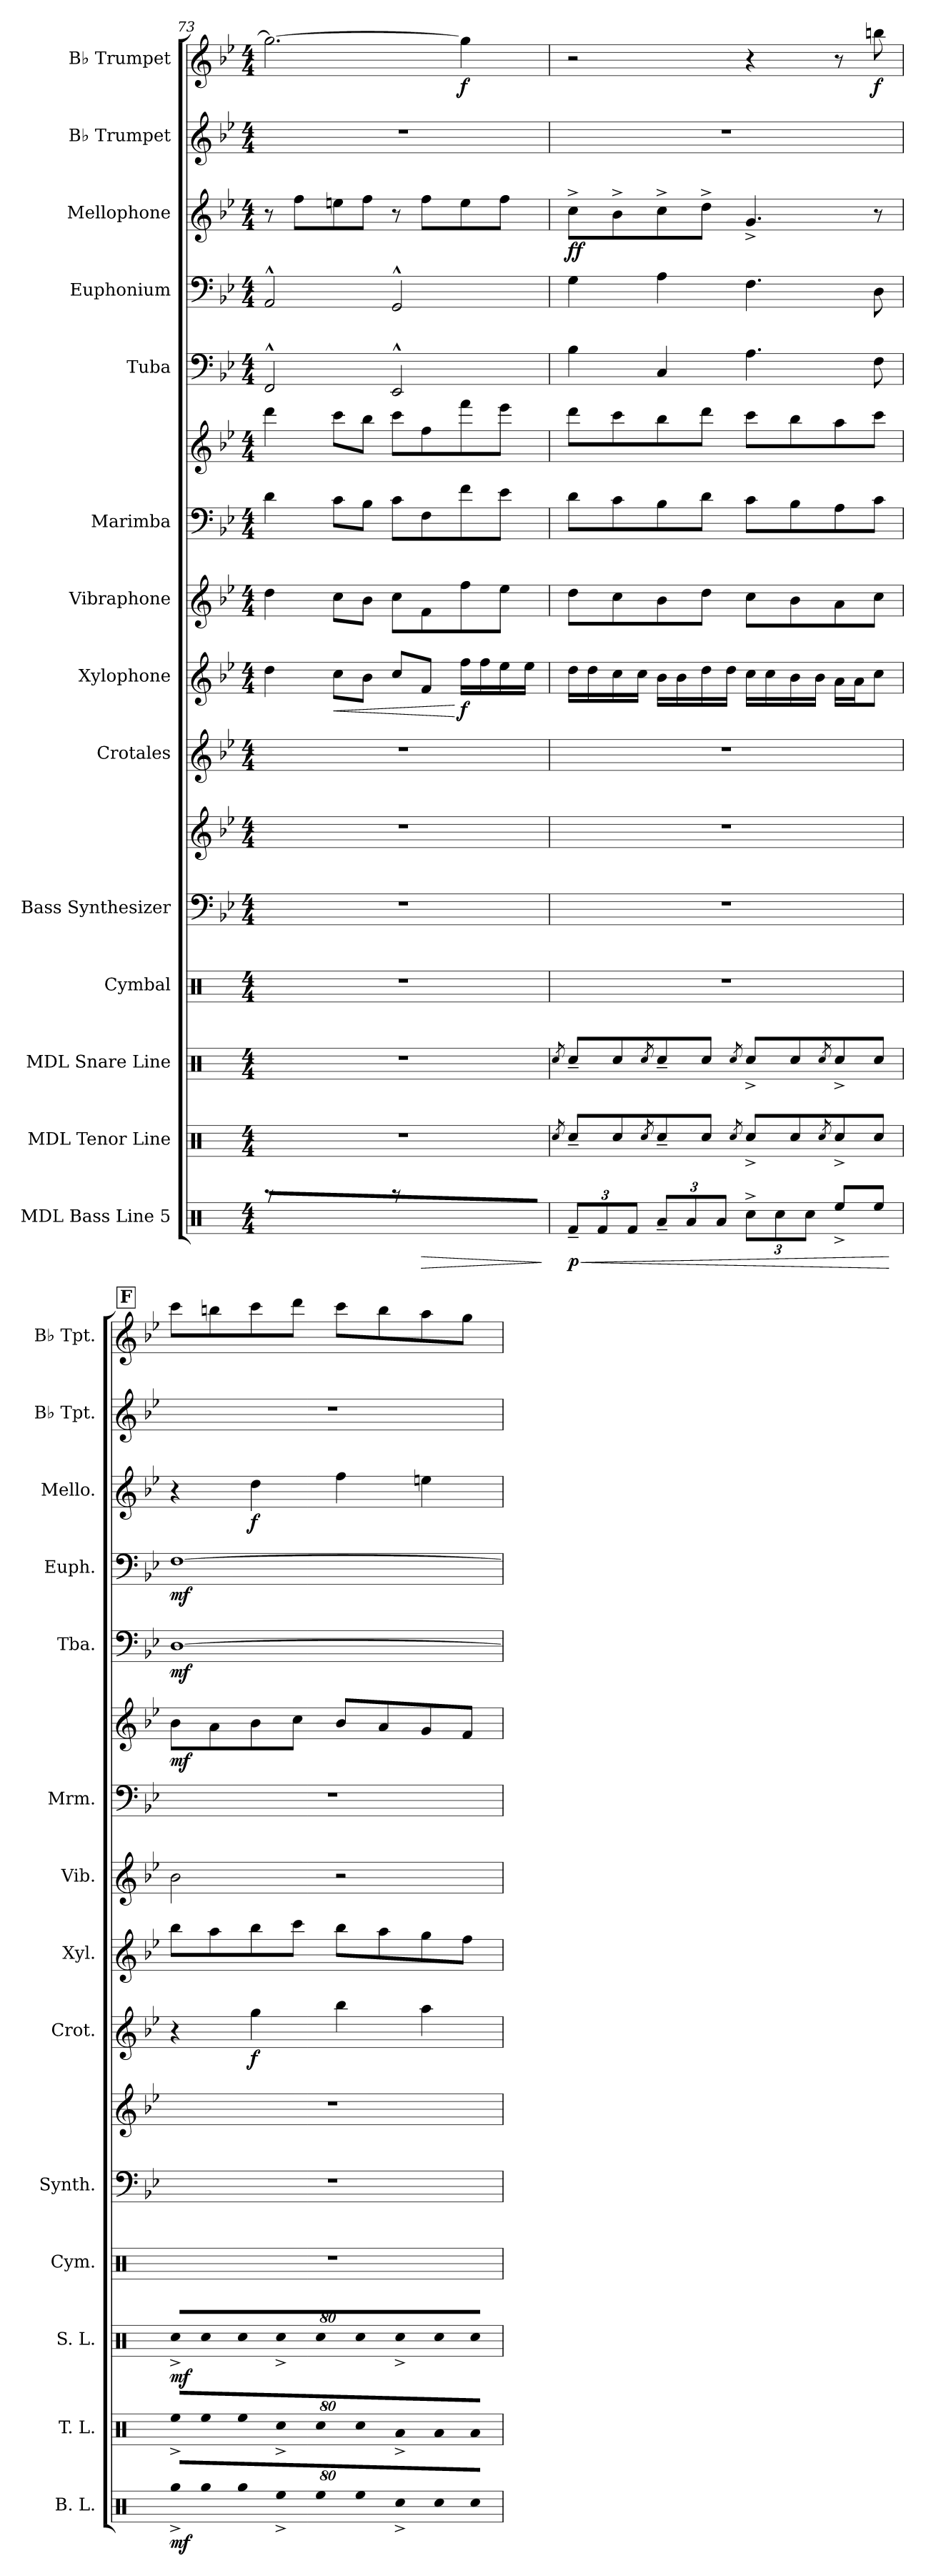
**kern	**dynam	**kern	**dynam	**kern	**dynam	**kern	**kern	**kern	**kern	**dynam	**kern	**dynam	**kern	**kern	**kern	**dynam	**kern	**dynam	**kern	**dynam	**kern	**dynam	**kern	**kern	**dynam
*part14	*part14	*part13	*part13	*part12	*part12	*part11	*part10	*part10	*part9	*part9	*part8	*part8	*part7	*part6	*part6	*part6	*part5	*part5	*part4	*part4	*part3	*part3	*part2	*part1	*part1
*staff16	*staff16	*staff15	*staff15	*staff14	*staff14	*staff13	*staff12	*staff11	*staff10	*staff10	*staff9	*staff9	*staff8	*staff7	*staff6	*staff6/7	*staff5	*staff5	*staff4	*staff4	*staff3	*staff3	*staff2	*staff1	*staff1
*I"MDL Bass Line 5	*	*I"MDL Tenor Line	*	*I"MDL Snare Line	*	*I"Cymbal	*I"Bass Synthesizer	*	*I"Crotales	*	*I"Xylophone	*	*I"Vibraphone	*I"Marimba	*	*	*I"Tuba	*	*I"Euphonium	*	*I"Mellophone	*	*I"B♭ Trumpet	*I"B♭ Trumpet	*
*I'B. L.	*	*I'T. L.	*	*I'S. L.	*	*I'Cym.	*I'Synth.	*	*I'Crot.	*	*I'Xyl.	*	*I'Vib.	*I'Mrm.	*	*	*I'Tba.	*	*I'Euph.	*	*I'Mello.	*	*I'B♭ Tpt.	*I'B♭ Tpt.	*
*clefX	*	*clefX	*	*clefX	*	*clefX	*clefF4	*clefG2	*clefG2	*	*clefG2	*	*clefG2	*clefF4	*clefG2	*	*clefF4	*	*clefF4	*	*clefG2	*	*clefG2	*clefG2	*
*	*	*	*	*	*	*	*	*	*ITrd-14c-24	*	*ITrd-7c-12	*	*	*	*	*	*	*	*	*	*ITrd4c7	*	*ITrd1c2	*ITrd1c2	*
*k[]	*	*k[]	*	*k[]	*	*k[]	*k[b-e-]	*k[b-e-]	*k[b-e-]	*	*k[b-e-]	*	*k[b-e-]	*k[b-e-]	*k[b-e-]	*	*k[b-e-]	*	*k[b-e-]	*	*k[b-e-a-]	*	*k[b-e-a-d-]	*k[b-e-a-d-]	*
*M4/4	*	*M4/4	*	*M4/4	*	*M4/4	*M4/4	*M4/4	*M4/4	*	*M4/4	*	*M4/4	*M4/4	*M4/4	*	*M4/4	*	*M4/4	*	*M4/4	*	*M4/4	*M4/4	*
=73	=73	=73	=73	=73	=73	=73	=73	=73	=73	=73	=73	=73	=73	=73	=73	=73	=73	=73	=73	=73	=73	=73	=73	=73	=73
8r	.	1r	.	1r	.	1r	1r	1r	1r	.	4ddd\	.	4dd\	4d\	4ddd\	.	2FF^^/	.	2AA^^/	.	8r	.	1r	2.ff\_	.
16R^/LL	.	.	.	.	.	.	.	.	.	.	.	.	.	.	.	.	.	.	.	.	8b-\L	.	.	.	.
16R/JJ	.	.	.	.	.	.	.	.	.	.	.	.	.	.	.	.	.	.	.	.	.	.	.	.	.
!	!	!	!	!	!	!	!	!	!	!	!	!LO:HP:b	!	!	!	!	!	!	!	!	!	!	!	!	!
8R^/L	.	.	.	.	.	.	.	.	.	.	8ccc\L	<	8cc\L	8c\L	8ccc\L	.	.	.	.	.	8an\	.	.	.	.
8R^/J	.	.	.	.	.	.	.	.	.	.	8bb-\J	.	8b-\J	8B-\J	8bb-\J	.	.	.	.	.	8b-\J	.	.	.	.
8r	.	.	.	.	.	.	.	.	.	.	8ccc/L	.	8cc\L	8c\L	8ccc\L	.	2EE-^^/	.	2GG^^/	.	8r	.	.	.	.
!	!LO:HP:b	!	!	!	!	!	!	!	!	!	!	!	!	!	!	!	!	!	!	!	!	!	!	!	!
16R^/LL	>	.	.	.	.	.	.	.	.	.	8ff/J	.	8f\	8F\	8ff\	.	.	.	.	.	8b-\L	.	.	.	.
16R/JJ	.	.	.	.	.	.	.	.	.	.	.	.	.	.	.	.	.	.	.	.	.	.	.	.	.
!	!	!	!	!	!	!	!	!	!	!	!	!LO:DY:n=1:b	!	!	!	!	!	!	!	!	!	!	!	!	!LO:DY:b
8R^/L	.	.	.	.	.	.	.	.	.	.	16fff\LL	[ f	8ff\	8f\	8fff\	.	.	.	.	.	8a\	.	.	4ff\]	f
.	.	.	.	.	.	.	.	.	.	.	16fff\	.	.	.	.	.	.	.	.	.	.	.	.	.	.
*tremolo	*	*	*	*	*	*	*	*	*	*	*	*	*	*	*	*	*	*	*	*	*	*	*	*	*
32R^/	.	.	.	.	.	.	.	.	.	.	16eee-\	.	8ee-\J	8e-\J	8eee-\J	.	.	.	.	.	8b-\J	.	.	.	.
32R^/	.	.	.	.	.	.	.	.	.	.	.	.	.	.	.	.	.	.	.	.	.	.	.	.	.
32R^/	.	.	.	.	.	.	.	.	.	.	16eee-\JJ	.	.	.	.	.	.	.	.	.	.	.	.	.	.
32R^/JJJ	.	.	.	.	.	.	.	.	.	.	.	.	.	.	.	.	.	.	.	.	.	.	.	.	.
*Xtremolo	*	*	*	*	*	*	*	*	*	*	*	*	*	*	*	*	*	*	*	*	*	*	*	*	*
.	]	.	.	.	.	.	.	.	.	.	.	.	.	.	.	.	.	.	.	.	.	.	.	.	.
!!LO:PB:g=z
=74	=74	=74	=74	=74	=74	=74	=74	=74	=74	=74	=74	=74	=74	=74	=74	=74	=74	=74	=74	=74	=74	=74	=74	=74	=74
.	.	8qRcc/	.	8qRcc/	.	.	.	.	.	.	.	.	.	.	.	.	.	.	.	.	.	.	.	.	.
*Xbrackettup	*	*	*	*	*	*	*	*	*	*	*	*	*	*	*	*	*	*	*	*	*	*	*	*	*
!	!LO:HP:b	!	!	!	!	!	!	!	!	!	!	!	!	!	!	!	!	!	!	!	!	!	!	!	!
!	!LO:DY:n=1:b	!	!	!	!	!	!	!	!	!	!	!	!	!	!	!	!	!	!	!	!	!LO:DY:b	!	!	!
12Rf~/L	< p	8Rcc~/L	.	8Rcc~/L	.	1r	1r	1r	1r	.	16ddd\LL	.	8dd\L	8d\L	8ddd\L	.	4B-\	.	4G\	.	8f^\L	ff	1r	2r	.
.	.	.	.	.	.	.	.	.	.	.	16ddd\	.	.	.	.	.	.	.	.	.	.	.	.	.	.
12Rf/	.	.	.	.	.	.	.	.	.	.	.	.	.	.	.	.	.	.	.	.	.	.	.	.	.
.	.	8Rcc/	.	8Rcc/	.	.	.	.	.	.	16ccc\	.	8cc\	8c\	8ccc\	.	.	.	.	.	8e-^\	.	.	.	.
12Rf/J	.	.	.	.	.	.	.	.	.	.	.	.	.	.	.	.	.	.	.	.	.	.	.	.	.
.	.	.	.	.	.	.	.	.	.	.	16ccc\JJ	.	.	.	.	.	.	.	.	.	.	.	.	.	.
.	.	8qRcc/	.	8qRcc/	.	.	.	.	.	.	.	.	.	.	.	.	.	.	.	.	.	.	.	.	.
12Ra~/L	.	8Rcc~/	.	8Rcc~/	.	.	.	.	.	.	16bb-\LL	.	8b-\	8B-\	8bb-\	.	4C/	.	4A\	.	8f^\	.	.	.	.
.	.	.	.	.	.	.	.	.	.	.	16bb-\	.	.	.	.	.	.	.	.	.	.	.	.	.	.
12Ra/	.	.	.	.	.	.	.	.	.	.	.	.	.	.	.	.	.	.	.	.	.	.	.	.	.
.	.	8Rcc/J	.	8Rcc/J	.	.	.	.	.	.	16ddd\	.	8dd\J	8d\J	8ddd\J	.	.	.	.	.	8g^\J	.	.	.	.
12Ra/J	.	.	.	.	.	.	.	.	.	.	.	.	.	.	.	.	.	.	.	.	.	.	.	.	.
.	.	.	.	.	.	.	.	.	.	.	16ddd\JJ	.	.	.	.	.	.	.	.	.	.	.	.	.	.
.	.	8qRcc/	.	8qRcc/	.	.	.	.	.	.	.	.	.	.	.	.	.	.	.	.	.	.	.	.	.
12Rcc^\L	.	8Rcc^/L	.	8Rcc^/L	.	.	.	.	.	.	16ccc\LL	.	8cc\L	8c\L	8ccc\L	.	4.A\	.	4.F\	.	4.c^/	.	.	4r	.
.	.	.	.	.	.	.	.	.	.	.	16ccc\	.	.	.	.	.	.	.	.	.	.	.	.	.	.
12Rcc\	.	.	.	.	.	.	.	.	.	.	.	.	.	.	.	.	.	.	.	.	.	.	.	.	.
.	.	8Rcc/	.	8Rcc/	.	.	.	.	.	.	16bb-\	.	8b-\	8B-\	8bb-\	.	.	.	.	.	.	.	.	.	.
12Rcc\J	.	.	.	.	.	.	.	.	.	.	.	.	.	.	.	.	.	.	.	.	.	.	.	.	.
.	.	.	.	.	.	.	.	.	.	.	16bb-\JJ	.	.	.	.	.	.	.	.	.	.	.	.	.	.
.	.	8qRcc/	.	8qRcc/	.	.	.	.	.	.	.	.	.	.	.	.	.	.	.	.	.	.	.	.	.
8Ree^/L	.	8Rcc^/	.	8Rcc^/	.	.	.	.	.	.	16aa\LL	.	8a\	8A\	8aa\	.	.	.	.	.	.	.	.	8r	.
.	.	.	.	.	.	.	.	.	.	.	16aa\J	.	.	.	.	.	.	.	.	.	.	.	.	.	.
!	!	!	!	!	!	!	!	!	!	!	!	!	!	!	!	!	!	!	!	!	!	!	!	!	!LO:DY:b
8Ree/J	.	8Rcc/J	.	8Rcc/J	.	.	.	.	.	.	8ccc\J	.	8cc\J	8c\J	8ccc\J	.	8F\	.	8D\	.	8r	.	.	8aan\	f
.	[	.	.	.	.	.	.	.	.	.	.	.	.	.	.	.	.	.	.	.	.	.	.	.	.
!!LO:REH:place=s1:a:B:fs=14:t=F
=75	=75	=75	=75	=75	=75	=75	=75	=75	=75	=75	=75	=75	=75	=75	=75	=75	=75	=75	=75	=75	=75	=75	=75	=75	=75
!LO:N:vis=8	!	!	!	!	!	!	!	!	!	!	!	!	!	!	!	!	!	!	!	!	!	!	!	!	!
*	*	*Xbrackettup	*	*	*	*	*	*	*	*	*	*	*	*	*	*	*	*	*	*	*	*	*	*	*
!	!	!LO:N:vis=8	!	!	!	!	!	!	!	!	!	!	!	!	!	!	!	!	!	!	!	!	!	!	!
*	*	*	*	*Xbrackettup	*	*	*	*	*	*	*	*	*	*	*	*	*	*	*	*	*	*	*	*	*
!	!LO:DY:b	!	!LO:DY:b	!LO:N:vis=8	!	!	!	!	!	!	!	!	!	!	!	!	!	!	!	!	!	!	!	!	!
!	!	!	!LO:DY:n=1:b	!	!LO:DY:b	!	!	!	!	!	!	!	!	!	!	!LO:DY:b	!	!LO:DY:b	!	!LO:DY:b	!	!	!	!	!
640%71Rgg^/L	mf	640%71Ree^/L	f mf	640%71Rcc^/L	mf	1r	1r	1r	4r	.	8bbb-\L	.	2b-\	1r	8b-\L	mf	[1D	mf	[1F	mf	4r	.	1r	8bb-\L	.
!LO:N:vis=8	!	!LO:N:vis=8	!	!LO:N:vis=8	!	!	!	!	!	!	!	!	!	!	!	!	!	!	!	!	!	!	!	!	!
640%71Rgg@18@/	.	640%71Ree@18@/	.	640%71Rcc@18@/	.	.	.	.	.	.	.	.	.	.	.	.	.	.	.	.	.	.	.	.	.
.	.	.	.	.	.	.	.	.	.	.	8aaa\	.	.	.	8a\	.	.	.	.	.	.	.	.	8aan\	.
!LO:N:vis=8	!	!LO:N:vis=8	!	!LO:N:vis=8	!	!	!	!	!	!	!	!	!	!	!	!	!	!	!	!	!	!	!	!	!
640%71Rgg@18@/	.	640%71Ree@18@/	.	640%71Rcc@18@/	.	.	.	.	.	.	.	.	.	.	.	.	.	.	.	.	.	.	.	.	.
!	!	!	!	!	!	!	!	!	!	!LO:DY:b	!	!	!	!	!	!	!	!	!	!	!	!LO:DY:b	!	!	!
.	.	.	.	.	.	.	.	.	4gggg\	f	8bbb-\	.	.	.	8b-\	.	.	.	.	.	4g\	f	.	8bb-\	.
!LO:N:vis=8	!	!LO:N:vis=8	!	!LO:N:vis=8	!	!	!	!	!	!	!	!	!	!	!	!	!	!	!	!	!	!	!	!	!
640%71Ree^/	.	640%71Rcc^/	.	640%71Rcc^/	.	.	.	.	.	.	.	.	.	.	.	.	.	.	.	.	.	.	.	.	.
.	.	.	.	.	.	.	.	.	.	.	8cccc\J	.	.	.	8cc\J	.	.	.	.	.	.	.	.	8ccc\J	.
!LO:N:vis=8	!	!LO:N:vis=8	!	!LO:N:vis=8	!	!	!	!	!	!	!	!	!	!	!	!	!	!	!	!	!	!	!	!	!
640%71Ree@18@/	.	640%71Rcc@18@/	.	640%71Rcc@18@/	.	.	.	.	.	.	.	.	.	.	.	.	.	.	.	.	.	.	.	.	.
.	.	.	.	.	.	.	.	.	4bbbb-\	.	8bbb-\L	.	2r	.	8b-/L	.	.	.	.	.	4b-\	.	.	8bb-\L	.
!LO:N:vis=8	!	!LO:N:vis=8	!	!LO:N:vis=8	!	!	!	!	!	!	!	!	!	!	!	!	!	!	!	!	!	!	!	!	!
640%71Ree@18@/	.	640%71Rcc@18@/	.	640%71Rcc@18@/	.	.	.	.	.	.	.	.	.	.	.	.	.	.	.	.	.	.	.	.	.
.	.	.	.	.	.	.	.	.	.	.	8aaa\	.	.	.	8a/	.	.	.	.	.	.	.	.	8aa\	.
!LO:N:vis=8	!	!LO:N:vis=8	!	!LO:N:vis=8	!	!	!	!	!	!	!	!	!	!	!	!	!	!	!	!	!	!	!	!	!
640%71Rcc^/	.	640%71Ra^/	.	640%71Rcc^/	.	.	.	.	.	.	.	.	.	.	.	.	.	.	.	.	.	.	.	.	.
.	.	.	.	.	.	.	.	.	4aaaa\	.	8ggg\	.	.	.	8g/	.	.	.	.	.	4an\	.	.	8gg\	.
!LO:N:vis=8	!	!LO:N:vis=8	!	!LO:N:vis=8	!	!	!	!	!	!	!	!	!	!	!	!	!	!	!	!	!	!	!	!	!
640%71Rcc@18@/	.	640%71Ra@18@/	.	640%71Rcc@18@/	.	.	.	.	.	.	.	.	.	.	.	.	.	.	.	.	.	.	.	.	.
.	.	.	.	.	.	.	.	.	.	.	8fff\J	.	.	.	8f/J	.	.	.	.	.	.	.	.	8ff\J	.
!LO:N:vis=8	!	!LO:N:vis=8	!	!LO:N:vis=8	!	!	!	!	!	!	!	!	!	!	!	!	!	!	!	!	!	!	!	!	!
640%71Rcc@18@/J	.	640%71Ra@18@/J	.	640%71Rcc@18@/J	.	.	.	.	.	.	.	.	.	.	.	.	.	.	.	.	.	.	.	.	.
640ryy	.	640ryy	.	640ryy	.	.	.	.	.	.	.	.	.	.	.	.	.	.	.	.	.	.	.	.	.
=	=	=	=	=	=	=	=	=	=	=	=	=	=	=	=	=	=	=	=	=	=	=	=	=	=
*-	*-	*-	*-	*-	*-	*-	*-	*-	*-	*-	*-	*-	*-	*-	*-	*-	*-	*-	*-	*-	*-	*-	*-	*-	*-
